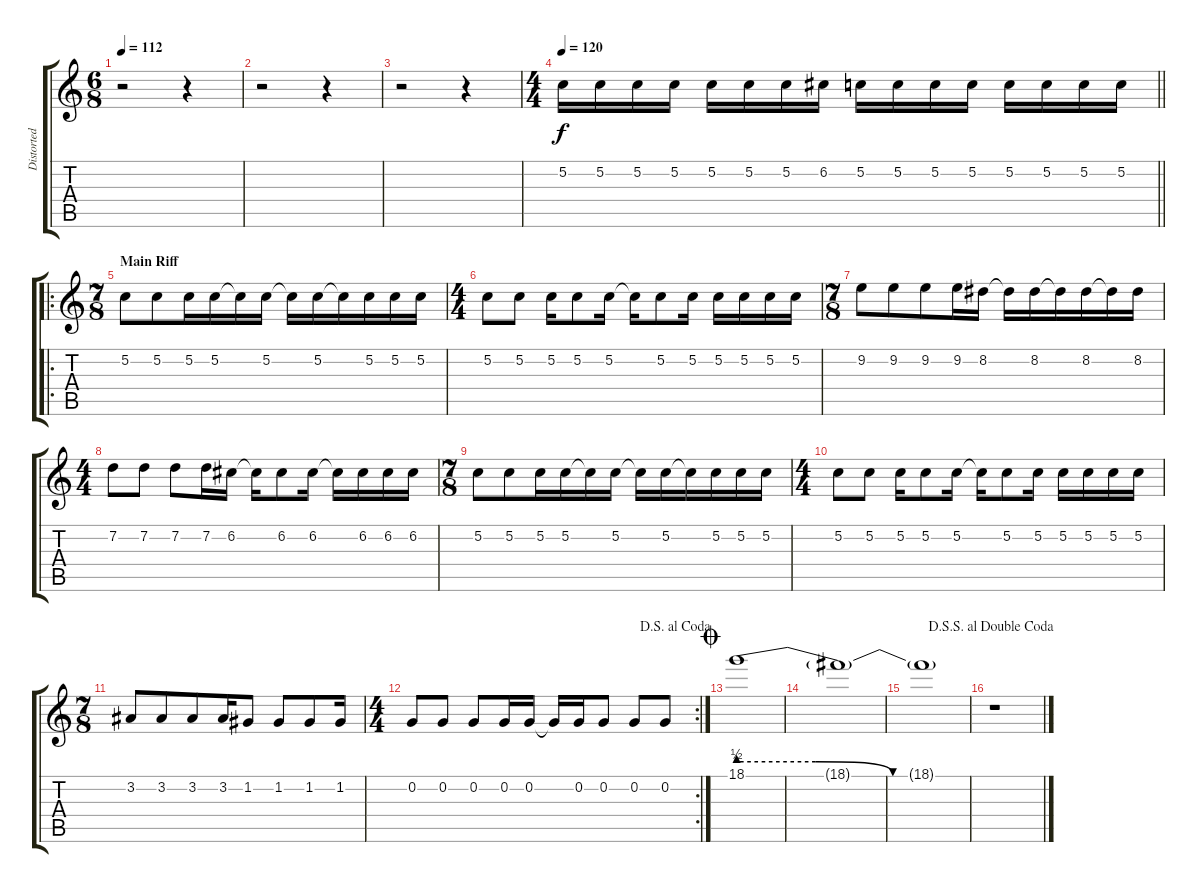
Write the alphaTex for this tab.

\track ("Distorted Lead" "Distorted ") {instrument distortionguitar}
\staff {score tabs}
\tuning (C4 G3 Eb3 Bb2 F2 C2) {hide}
\ts (6 8)
\tempo 112
\clef g2
\ks c
r.2{dy f} r.4 |
r.2 r.4 |
r.2 r.4 |
\ts (4 4)
\tempo 120
\barLineRight lightlight
5.2.16 5.2.16 5.2.16 5.2.16 5.2.16 5.2.16 5.2.16 6.2.16 5.2.16 5.2.16 5.2.16 5.2.16 5.2.16 5.2.16 5.2.16 5.2.16 |
\ro
\ts (7 8)
\section ("" "Main Riff")
5.2.8 5.2.8 5.2.16 5.2.16 5.2{t}.16 5.2.16 5.2{t}.16 5.2.16 5.2{t}.16 5.2.16 5.2.16 5.2.16 |
\ts (4 4)
5.2.8 5.2.8 5.2.16 5.2.8 5.2.16 5.2{t}.16 5.2.8 5.2.16 5.2.16 5.2.16 5.2.16 5.2.16 |
\ts (7 8)
9.2.8 9.2.8 9.2.8 9.2.16 8.2.16 8.2{t}.16 8.2.16 8.2{t}.16 8.2.16 8.2{t}.16 8.2.16 |
\ts (4 4)
7.2.8 7.2.8 7.2.8 7.2.16 6.2.16 6.2{t}.16 6.2.8 6.2.16 6.2{t}.16 6.2.16 6.2.16 6.2.16 |
\ts (7 8)
5.2.8 5.2.8 5.2.16 5.2.16 5.2{t}.16 5.2.16 5.2{t}.16 5.2.16 5.2{t}.16 5.2.16 5.2.16 5.2.16 |
\ts (4 4)
5.2.8 5.2.8 5.2.16 5.2.8 5.2.16 5.2{t}.16 5.2.8 5.2.16 5.2.16 5.2.16 5.2.16 5.2.16 |
\ts (7 8)
3.2.8 3.2.8 3.2.8 3.2.16 1.2.8 1.2.8 1.2.8 1.2.16 |
\rc 2
\ts (4 4)
\jump dalsegnoalcoda
0.2.8 0.2.8 0.2.8 0.2.16 0.2.16 0.2{t}.16 0.2.16 0.2.8 0.2.8 0.2.8 |
\jump coda
18.1{be (custom 0 2 20 2 40 0 60 0)}.1 |
18.1{t}.1 |
18.1{t}.1 |
\jump dalsegnosegnoaldoublecoda
r.1
